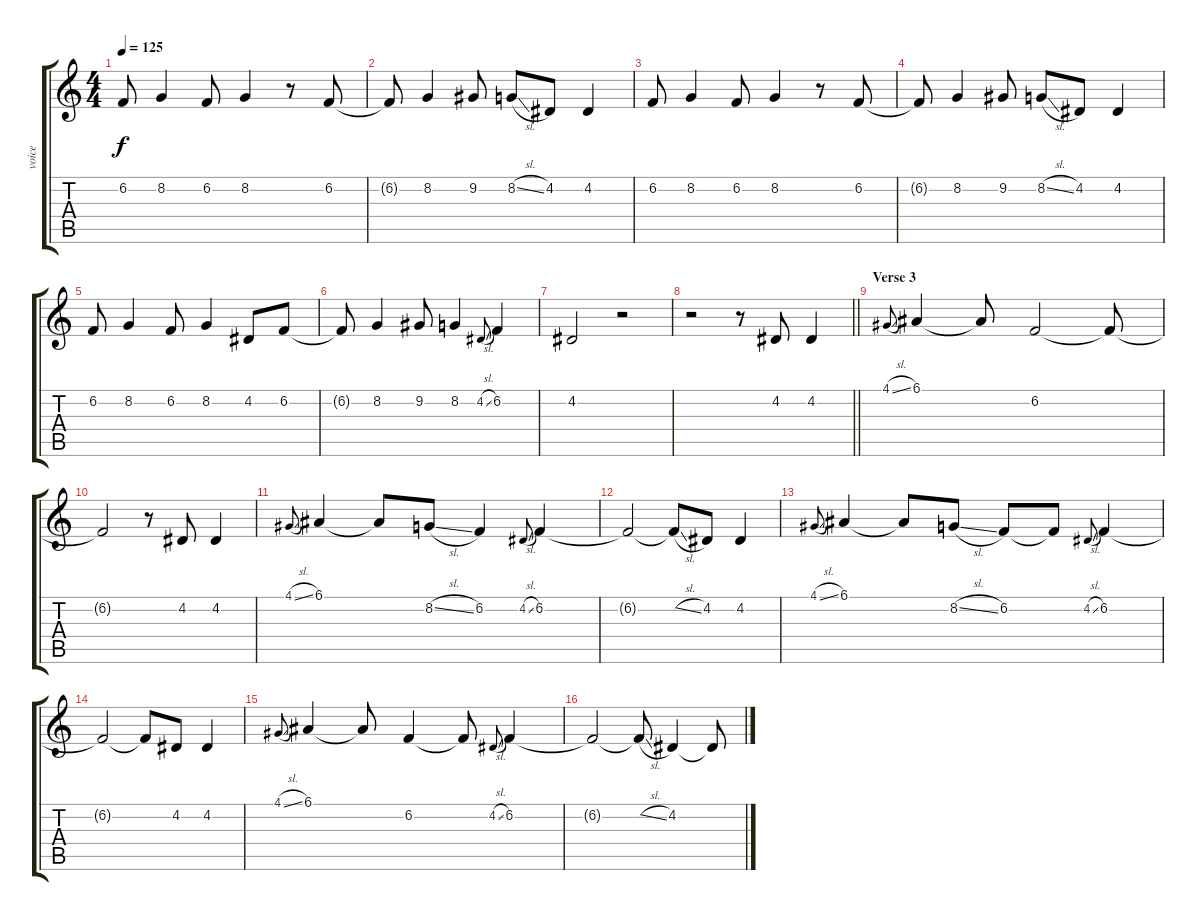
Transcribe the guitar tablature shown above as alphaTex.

\track ("voice" "voice") {instrument cello}
\staff {score tabs}
\tuning (E4 B3 G3 D3 A2 E2) {hide}
\ts (4 4)
\tempo 125
\clef g2
\ks c
6.2.8{dy f} 8.2.4 6.2.8 8.2.4 r.8 6.2.8 |
6.2{t}.8 8.2.4 9.2.8 8.2{sl}.8 4.2.8 4.2.4 |
6.2.8 8.2.4 6.2.8 8.2.4 r.8 6.2.8 |
6.2{t}.8 8.2.4 9.2.8 8.2{sl}.8 4.2.8 4.2.4 |
6.2.8 8.2.4 6.2.8 8.2.4 4.2.8 6.2.8 |
6.2{t}.8 8.2.4 9.2.8 8.2.4 4.2{sl}.8{gr onbeat} 6.2.4 |
4.2.2 r.2 |
\barLineRight lightlight
r.2 r.8 4.2.8 4.2.4 |
\section ("" "Verse 3")
4.1{sl}.8{gr onbeat} 6.1.4 6.1{t}.8 6.2.2 6.2{t}.8 |
6.2{t}.2 r.8 4.2.8 4.2.4 |
4.1{sl}.8{gr onbeat} 6.1.4 6.1{t}.8 8.2{sl}.8 6.2.4 4.2{sl}.8{gr onbeat} 6.2.4 |
6.2{t}.2 6.2{sl t}.8 4.2.8 4.2.4 |
4.1{sl}.8{gr onbeat} 6.1.4 6.1{t}.8 8.2{sl}.8 6.2.8 6.2{t}.8 4.2{sl}.8{gr onbeat} 6.2.4 |
6.2{t}.2 6.2{t}.8 4.2.8 4.2.4 |
4.1{sl}.8{gr onbeat} 6.1.4 6.1{t}.8 6.2.4 6.2{t}.8 4.2{sl}.8{gr onbeat} 6.2.4 |
6.2{t}.2 6.2{sl t}.8 4.2.4 4.2{t}.8
